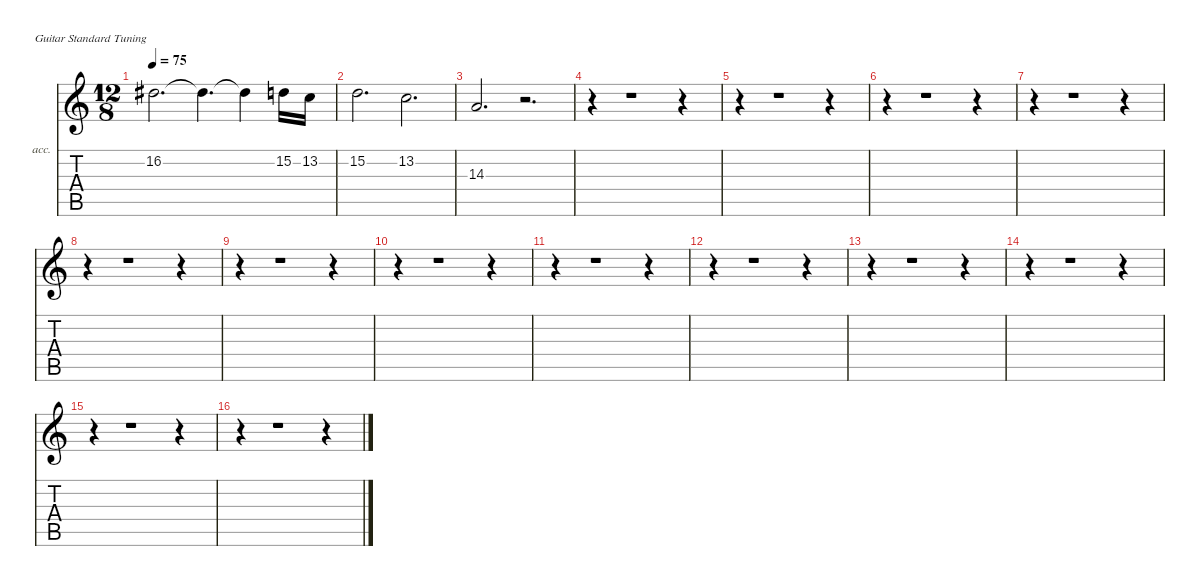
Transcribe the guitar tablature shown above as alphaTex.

\defaultSystemsLayout 4
\hideDynamics
\bracketExtendMode nobrackets
\firstSystemTrackNameOrientation horizontal
\otherSystemsTrackNameOrientation horizontal
\track ("Voice" "acc.") {instrument accordion}
\staff {score tabs}
\tuning (E4 B3 G3 D3 A2 E2)
\ts (12 8)
\tempo 75
\clef g2
\ks c
16.2{acc #}.2{d dy f beam Down} 16.2{t acc #}.4{d beam Down} 16.2{t acc #}.4{beam Down} 15.2.16{beam Down} 13.2.16{beam Down} |
15.2.2{d beam Down} 13.2.2{d beam Down} |
14.3.2{d beam Up} r.2{d beam Up} |
r.4{beam Down} r.1{beam Down} r.4{beam Down} |
r.4{beam Down} r.1{beam Down} r.4{beam Down} |
r.4{beam Down} r.1{beam Down} r.4{beam Down} |
r.4{beam Down} r.1{beam Down} r.4{beam Down} |
r.4{beam Down} r.1{beam Down} r.4{beam Down} |
r.4{beam Down} r.1{beam Down} r.4{beam Down} |
r.4{beam Down} r.1{beam Down} r.4{beam Down} |
r.4{beam Down} r.1{beam Down} r.4{beam Down} |
r.4{beam Down} r.1{beam Down} r.4{beam Down} |
r.4{beam Down} r.1{beam Down} r.4{beam Down} |
r.4{beam Down} r.1{beam Down} r.4{beam Down} |
r.4{beam Down} r.1{beam Down} r.4{beam Down} |
r.4{beam Down} r.1{beam Down} r.4{beam Down}
